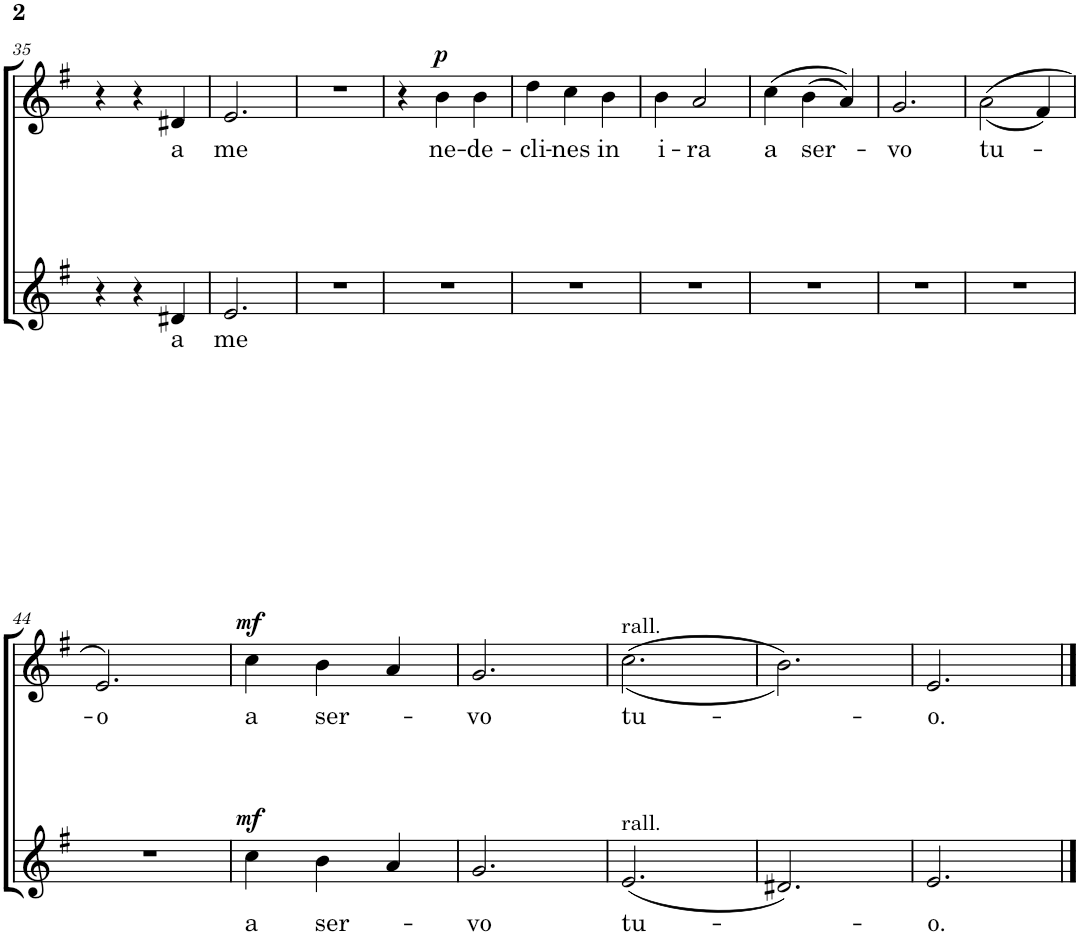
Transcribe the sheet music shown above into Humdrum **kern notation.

**kern	**text	**dynam	**kern	**text	**dynam
*part2	*part2	*part2	*part1	*part1	*part1
*staff2	*staff2	*staff2	*staff1	*staff1	*staff1
*I"T B	*	*	*I"S A	*	*
!!LO:PB:g=z
*clefG2	*	*	*clefG2	*	*
*k[f#]	*	*	*k[f#]	*	*
*M3/4	*	*	*M3/4	*	*
=35	=35	=35	=35	=35	=35
4r	.	.	4r	.	.
4r	.	.	4r	.	.
!	!LO:LY:b	!	!	!LO:LY:b	!
4d#X/	a	.	4d#X/	a	.
=36	=36	=36	=36	=36	=36
!	!LO:LY:b	!	!	!LO:LY:b	!
2.e/	me	.	2.e/	me	.
=37	=37	=37	=37	=37	=37
2.r	.	.	2.r	.	.
=38	=38	=38	=38	=38	=38
2.r	.	.	4r	.	.
!	!	!	!	!LO:LY:b	!LO:DY:a
.	.	.	4b\	ne-	p
!	!	!	!	!LO:LY:b	!
.	.	.	4b\	-de-	.
=39	=39	=39	=39	=39	=39
!	!	!	!	!LO:LY:b	!
2.r	.	.	4dd\	-cli-	.
!	!	!	!	!LO:LY:b	!
.	.	.	4cc\	-nes	.
!	!	!	!	!LO:LY:b	!
.	.	.	4b\	in	.
=40	=40	=40	=40	=40	=40
!	!	!	!	!LO:LY:b	!
2.r	.	.	4b\	i-	.
!	!	!	!	!LO:LY:b	!
.	.	.	2a/	-ra	.
=41	=41	=41	=41	=41	=41
!	!	!	!	!LO:LY:b	!
2.r	.	.	(4cc\	a	.
!	!	!	!	!LO:LY:b	!
.	.	.	(4b\	ser-	.
.	.	.	4a/))	.	.
=42	=42	=42	=42	=42	=42
!	!	!	!	!LO:LY:b	!
2.r	.	.	2.g/	-vo	.
=43	=43	=43	=43	=43	=43
!	!	!	!	!LO:LY:b	!
2.r	.	.	(<(2a\	tu-	.
.	.	.	4f#/)	.	.
!!LO:LB:g=z
=44	=44	=44	=44	=44	=44
!	!	!	!	!LO:LY:b	!
2.r	.	.	2.e/)	-o	.
=45	=45	=45	=45	=45	=45
!	!LO:LY:b	!LO:DY:a	!	!LO:LY:b	!LO:DY:a
4cc\	a	mf	4cc\	a	mf
!	!LO:LY:b	!	!	!LO:LY:b	!
4b\	ser-	.	4b\	ser-	.
4a/	.	.	4a/	.	.
=46	=46	=46	=46	=46	=46
!	!LO:LY:b	!	!	!LO:LY:b	!
2.g/	-vo	.	2.g/	-vo	.
=47	=47	=47	=47	=47	=47
!	!	!	!LO:TX:a:t=rall.	!	!
!LO:TX:a:t=rall.	!	!	!	!	!
!	!LO:LY:b	!	!	!LO:LY:b	!
(2.e/	tu-	.	((<2.cc\	tu-	.
=48	=48	=48	=48	=48	=48
2.d#X/)	.	.	2.b\))	.	.
=49	=49	=49	=49	=49	=49
!	!LO:LY:b	!	!	!LO:LY:b	!
2.e/	-o.	.	2.e/	-o.	.
==	==	==	==	==	==
*-	*-	*-	*-	*-	*-
